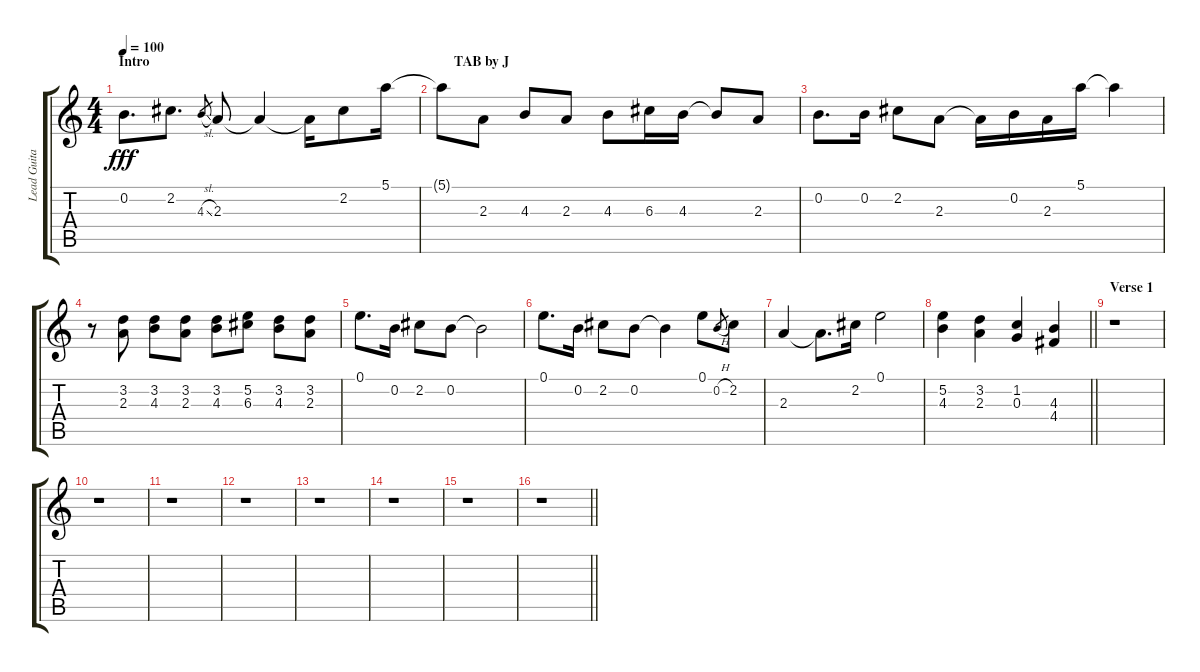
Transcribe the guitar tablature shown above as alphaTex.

\track ("Lead Guitar" "Lead Guita") {instrument acousticguitarsteel}
\staff {score tabs}
\tuning (E4 B3 G3 D3 A2 E2) {hide}
\ts (4 4)
\section ("" "Intro                                                                                       TAB by J")
\tempo 100
\clef g2
\ks c
0.2.8{d dy fff instrument acousticguitarsteel} 2.2.8{d} 4.3{sl}.8{gr} 2.3.8 2.3{t}.4 2.3{t}.16 2.2.8 5.1.16 |
5.1{t}.8 2.3.8 4.3.8 2.3.8 4.3.8 6.3.16 4.3.16 4.3{t}.8 2.3.8 |
0.2.8{d} 0.2.16 2.2.8 2.3.8 2.3{t}.16 0.2.16 2.3.16 5.1.16 5.1{t}.4 |
r.8 (3.2 2.3).8 (3.2 4.3).8 (3.2 2.3).8 (3.2 4.3).8 (5.2 6.3).8 (3.2 4.3).8 (3.2 2.3).8 |
0.1.8{d} 0.2.16 2.2.8 0.2.8 0.2{t}.2 |
0.1.8{d} 0.2.16 2.2.8 0.2.8 0.2{t}.4 0.1.8 0.2{h}.8{gr} 2.2.8 |
2.3.4 2.3{t}.8{d} 2.2.16 0.1.2 |
\barLineRight lightlight
(5.2 4.3).4 (3.2 2.3).4 (1.2 0.3).4 (4.3 4.4).4 |
\section ("" "Verse 1")
r.1 |
r.1 |
r.1 |
r.1 |
r.1 |
r.1 |
r.1 |
\barLineRight lightlight
r.1
